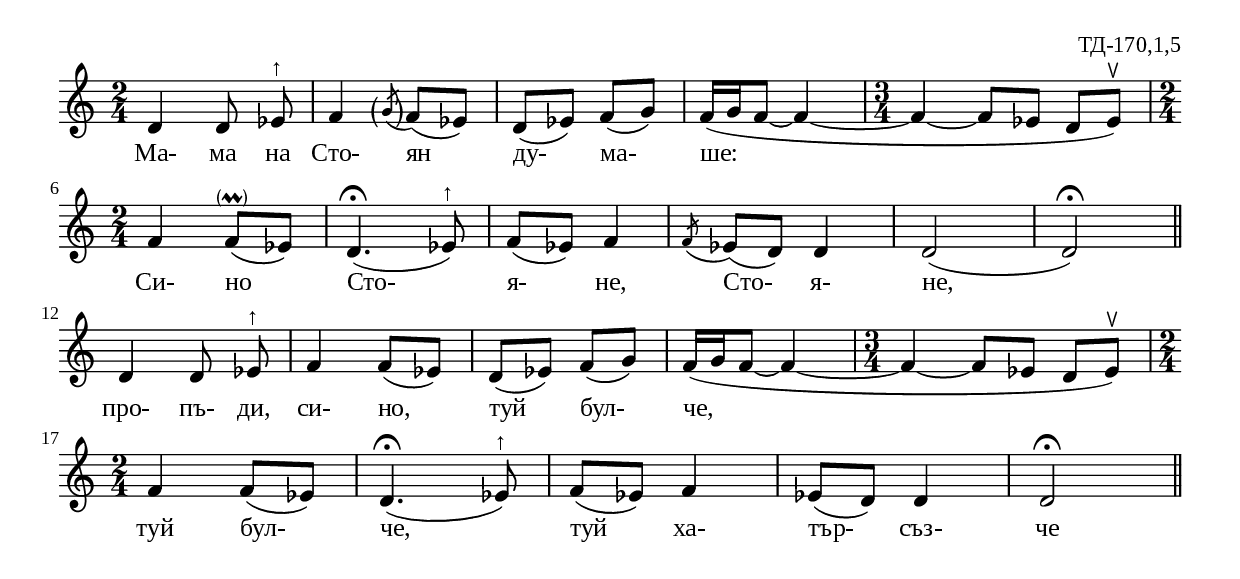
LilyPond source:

%{
TD_170_1_05_palaus
%}

\include "td-preamble.ly"

\score {
\relative c' {
%% \tempo 4 = 152
  \time 2/4
d4 d8\noBeam ees^"↑" f4 
\par
\acciaccatura\parenthesize g8 f( ees) d( ees) f( g) f16( g f8~ f4~  \time 3/4 f~ f8 ees d[ ees^\ltoe])
\break
\parS
\time 2/4 f4 f8-\parenthesize-\prall( ees) d4.\fermata( ees8^"↑") f( ees) f4 
\acciaccatura f8 ees( d) d4 d2( d\fermata)  \bar "||" 
\break
d4 d8 ees^"↑"\noBeam f4 f8( ees) d( ees) f( g) f16( g f8~ f4~  \time 3/4 f~ f8 ees d[ ees^\ltoe])
\break
\time 2/4 f4 f8( ees) d4.\fermata( ees8^"↑") f( ees) f4 
 ees8( d) d4 d2\fermata 
 \bar "||" 
}
\addlyrics { Ма- ма на Сто- ян ду- ма- ше: Си- но Сто- я- не, Сто- я- не,
про- пъ- ди, си- но, туй бул- че, туй бул- че, туй ха- тър- съз- че }
%
\layout {
  indent = #0
  line-width = 190\mm
  ragged-right=##f
}
%
\midi { 
	\context {
		\Score
		tempoWholesPerMinute = #(ly:make-moment 152 4)
		}
	}
}

\header{
  opus = "ТД-170,1,5"
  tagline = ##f
}


